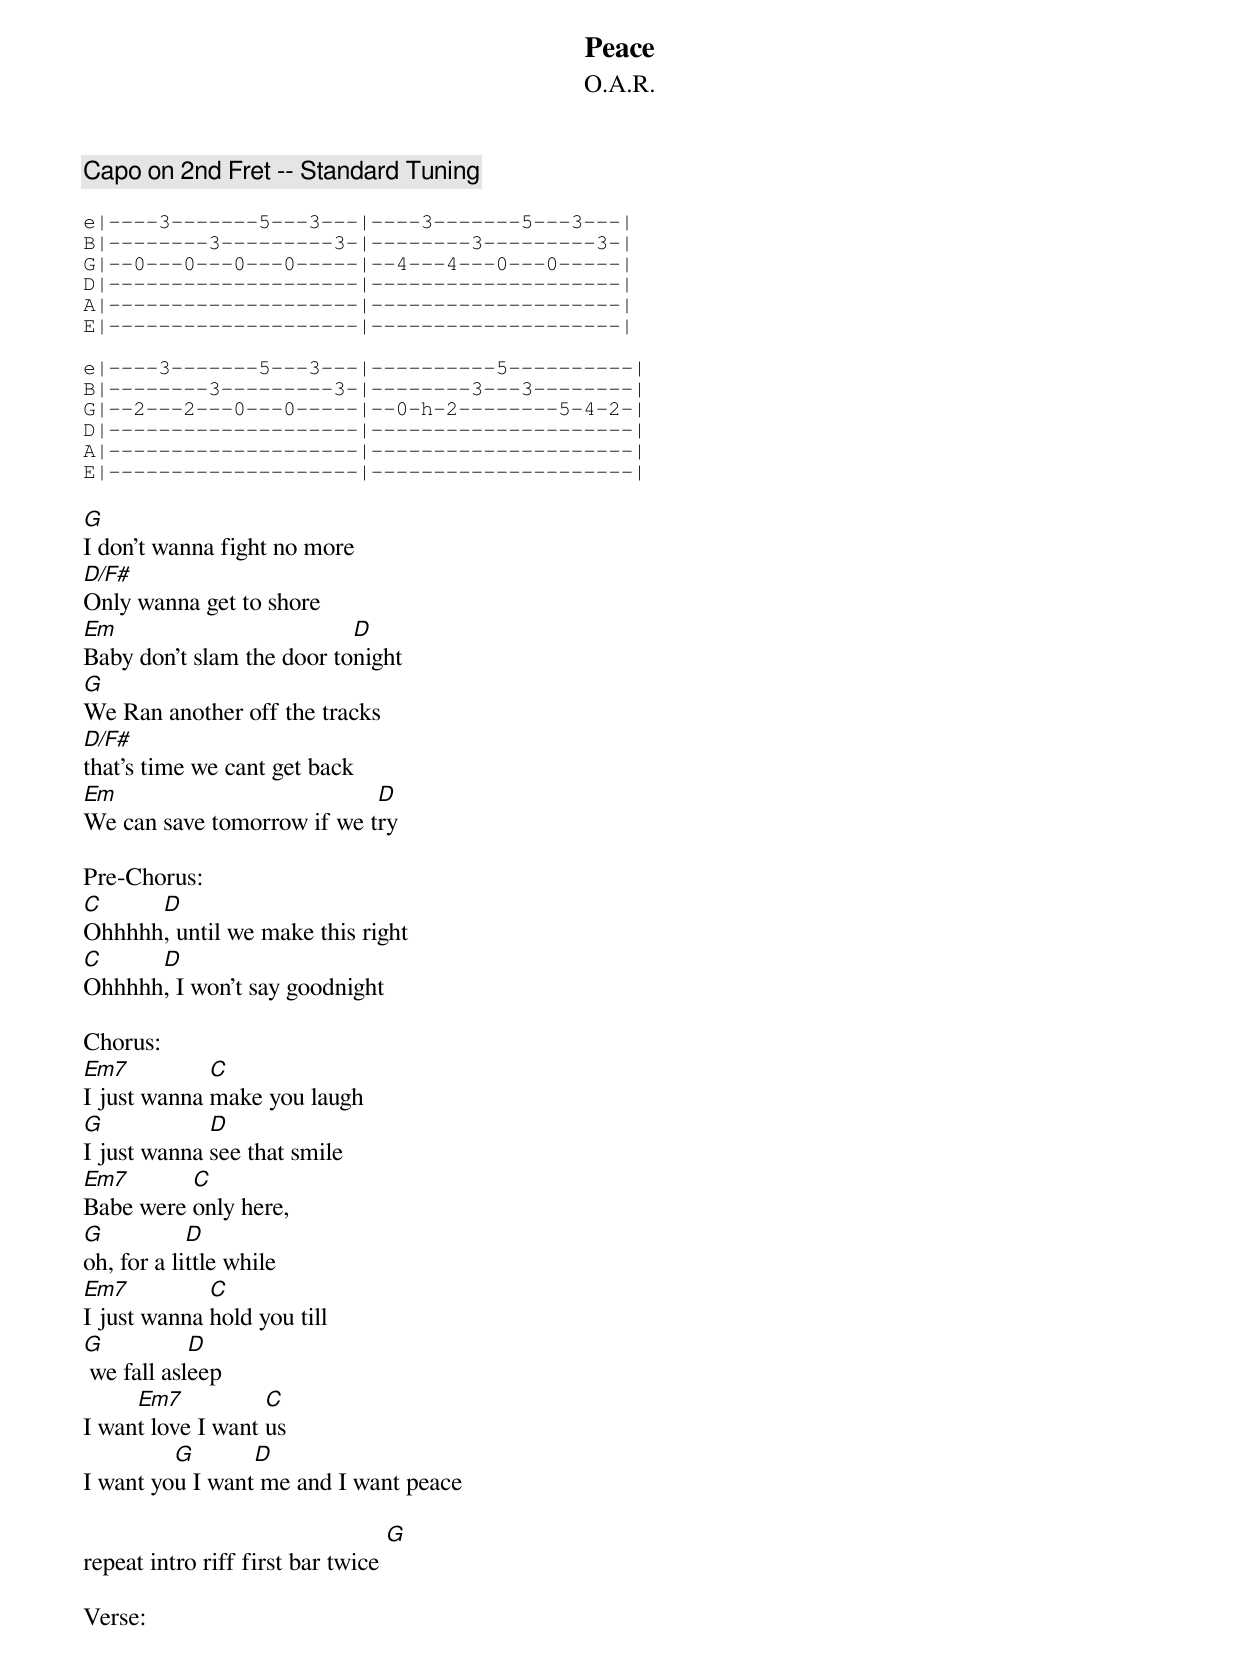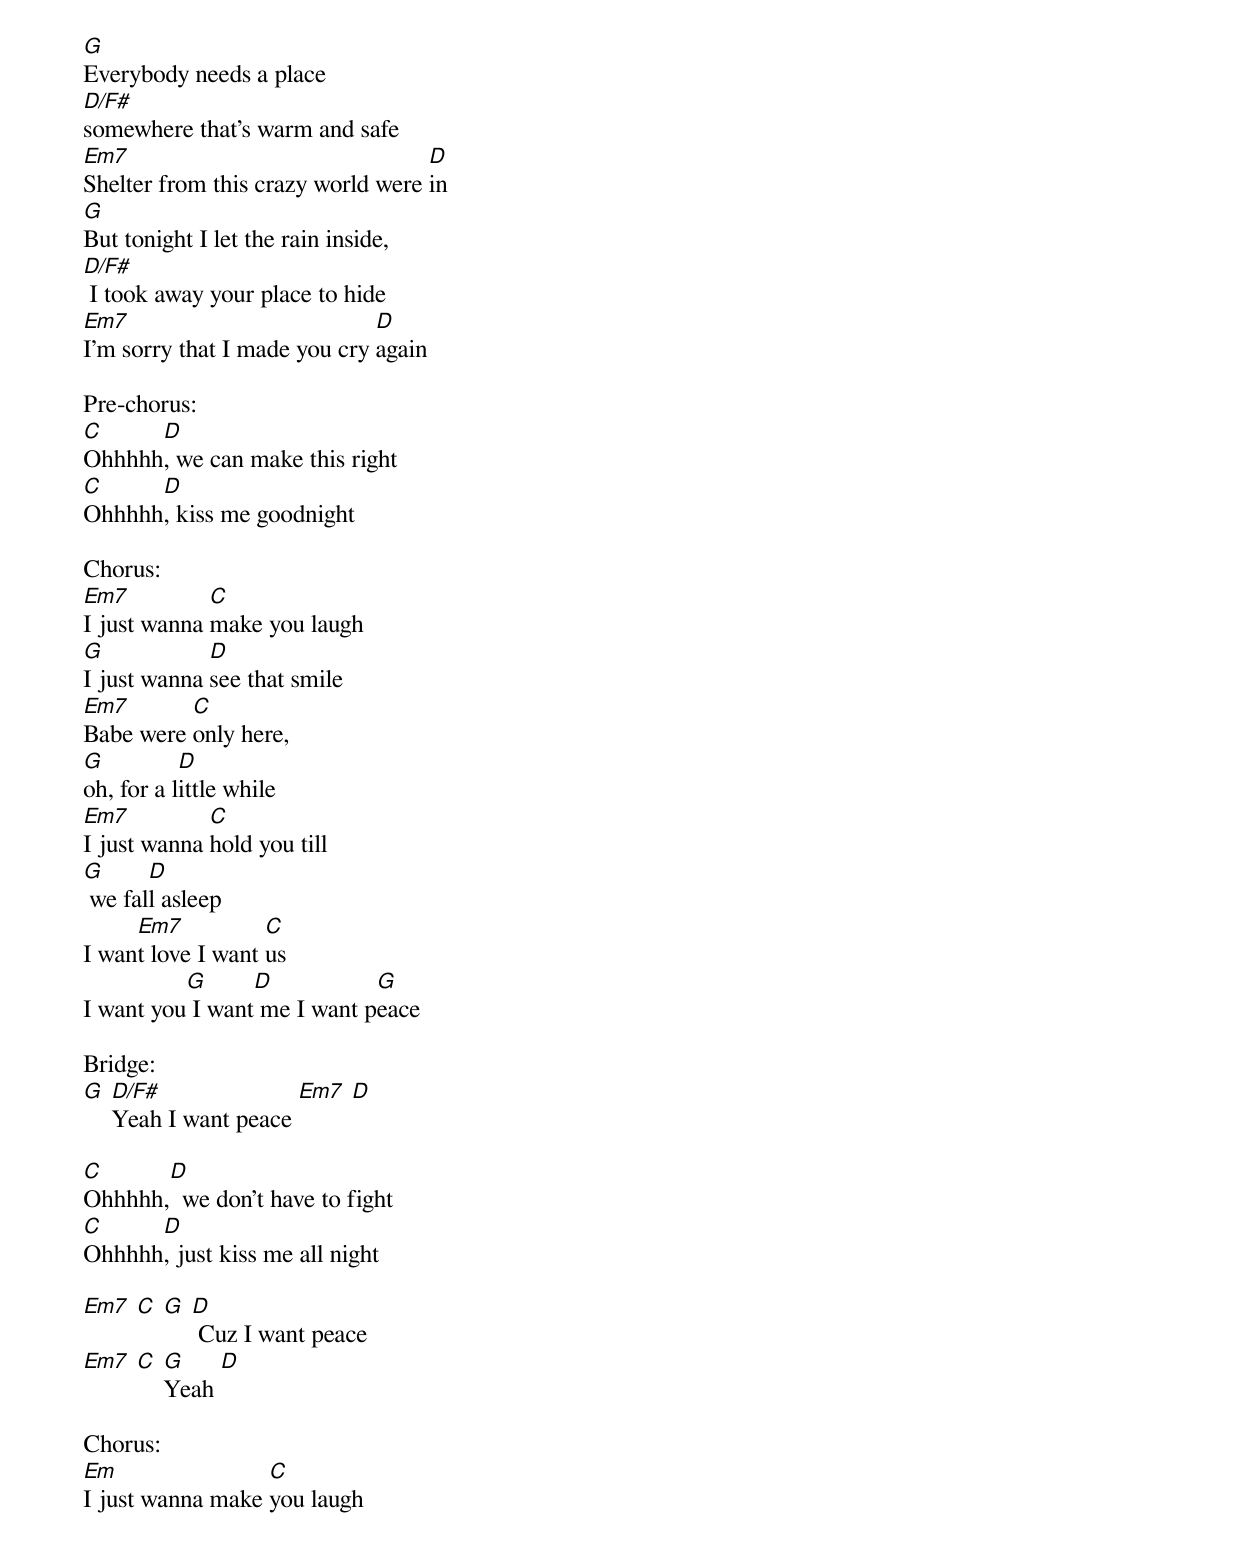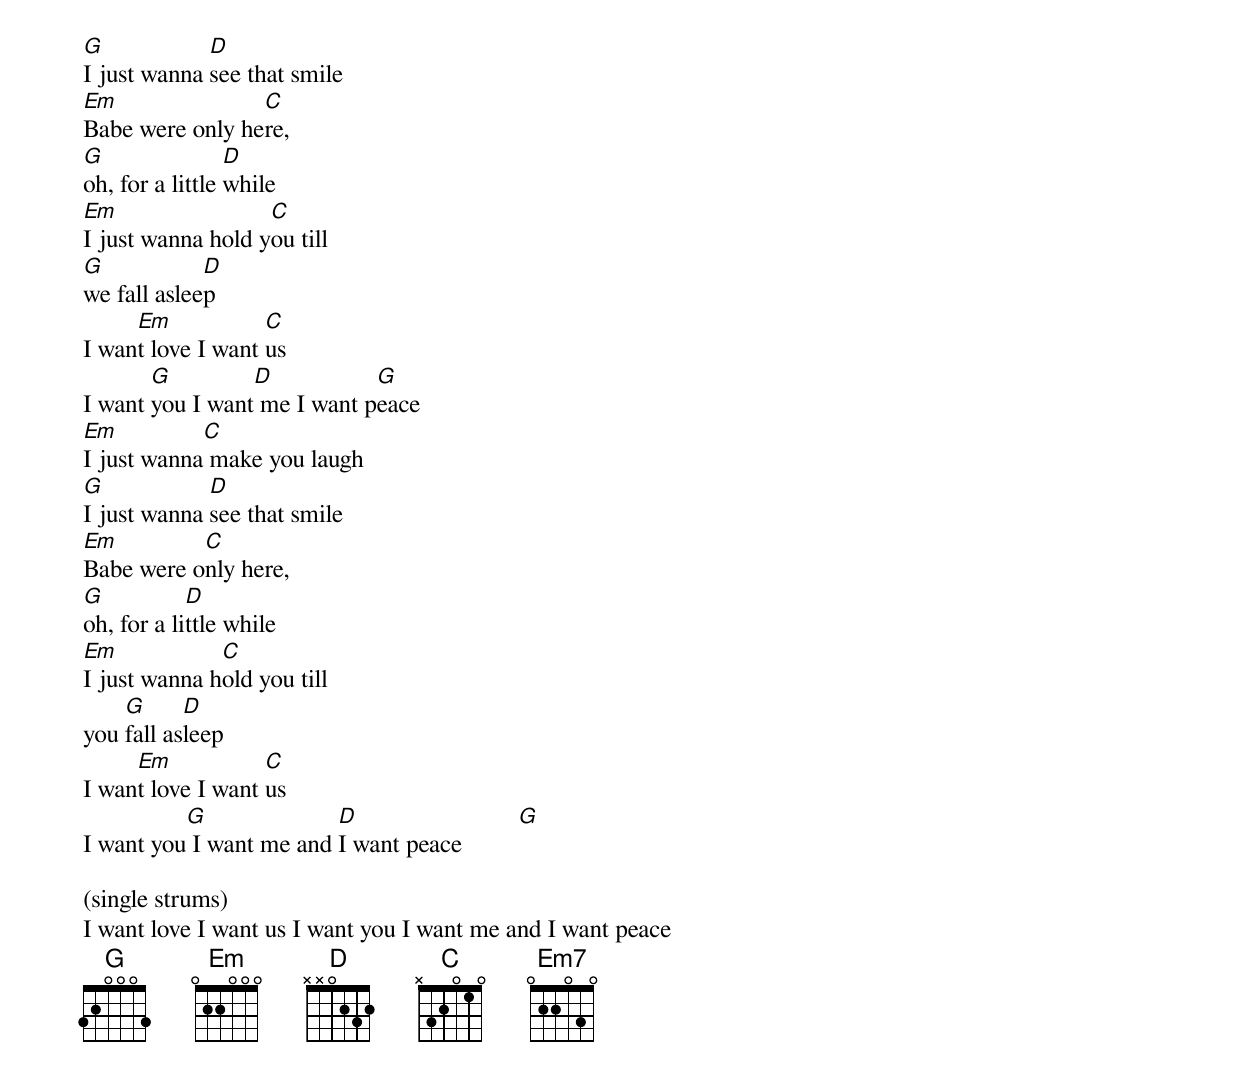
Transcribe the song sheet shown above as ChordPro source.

{title: Peace}
{subtitle: O.A.R.}
{c:Capo on 2nd Fret -- Standard Tuning}

{sot}
e|----3-------5---3---|----3-------5---3---|
B|--------3---------3-|--------3---------3-|
G|--0---0---0---0-----|--4---4---0---0-----|
D|--------------------|--------------------|
A|--------------------|--------------------|
E|--------------------|--------------------|

e|----3-------5---3---|----------5----------|
B|--------3---------3-|--------3---3--------|
G|--2---2---0---0-----|--0-h-2--------5-4-2-|
D|--------------------|---------------------|
A|--------------------|---------------------|
E|--------------------|---------------------|
{eot}

[G]I don't wanna fight no more
[D/F#]Only wanna get to shore
[Em]Baby don't slam the door to[D]night
[G]We Ran another off the tracks
[D/F#]that's time we cant get back
[Em]We can save tomorrow if we t[D]ry

Pre-Chorus:
[C]Ohhhhh[D], until we make this right
[C]Ohhhhh[D], I won't say goodnight

Chorus:
[Em7]I just wanna [C]make you laugh
[G]I just wanna [D]see that smile
[Em7]Babe were [C]only here,
[G]oh, for a li[D]ttle while
[Em7]I just wanna [C]hold you till
[G] we fall asl[D]eep
I wan[Em7]t love I want [C]us
I want yo[G]u I want[D] me and I want peace

repeat intro riff first bar twice [G]

Verse:
[G]Everybody needs a place
[D/F#]somewhere that's warm and safe
[Em7]Shelter from this crazy world were [D]in
[G]But tonight I let the rain inside,
[D/F#] I took away your place to hide
[Em7]I'm sorry that I made you cry [D]again

Pre-chorus:
[C]Ohhhhh[D], we can make this right
[C]Ohhhhh[D], kiss me goodnight

Chorus:
[Em7]I just wanna [C]make you laugh
[G]I just wanna [D]see that smile
[Em7]Babe were [C]only here,
[G]oh, for a l[D]ittle while
[Em7]I just wanna [C]hold you till
[G] we fal[D]l asleep
I wan[Em7]t love I want [C]us
I want you[G] I want[D] me I want p[G]eace

Bridge:
[G] [D/F#]Yeah I want peace [Em7] [D]

[C]Ohhhhh,[D]  we don't have to fight
[C]Ohhhhh[D], just kiss me all night

[Em7] [C] [G] [D] Cuz I want peace
[Em7] [C] [G]Yeah [D]

Chorus:
[Em]I just wanna make [C]you laugh
[G]I just wanna [D]see that smile
[Em]Babe were only he[C]re,
[G]oh, for a little [D]while
[Em]I just wanna hold y[C]ou till
[G]we fall aslee[D]p
I wan[Em]t love I want [C]us
I want [G]you I want[D] me I want p[G]eace
[Em]I just wanna[C] make you laugh
[G]I just wanna [D]see that smile
[Em]Babe were o[C]nly here,
[G]oh, for a li[D]ttle while
[Em]I just wanna h[C]old you till
you [G]fall as[D]leep
I wan[Em]t love I want [C]us
I want you[G] I want me and [D]I want peace         [G]

(single strums)
I want love I want us I want you I want me and I want peace
